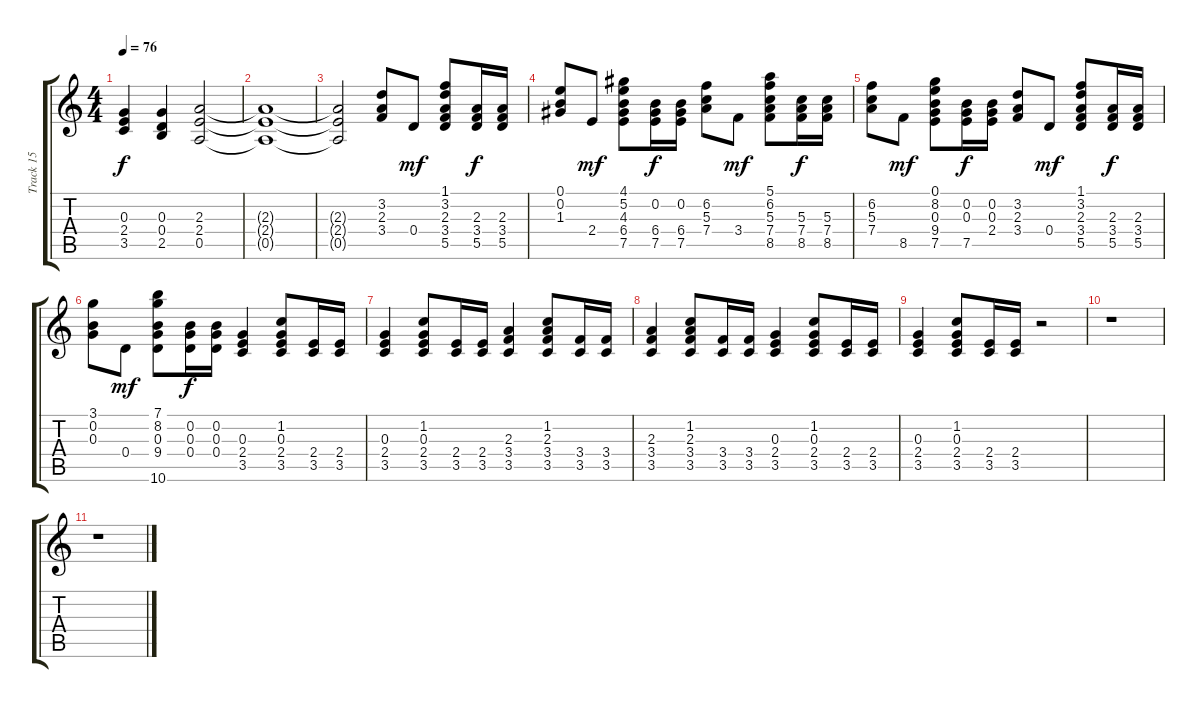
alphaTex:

\track ("Track 15" "Track 15") {instrument electricguitarjazz}
\staff {score tabs}
\tuning (E4 B3 G3 D3 A2 E2) {hide}
\ts (4 4)
\tempo 76
\clef g2
\ks c
(0.3 2.4 3.5).4{dy f} (0.3 0.4 2.5).4 (2.3 2.4 0.5).2 |
(2.3{t} 2.4{t} 0.5{t}).1 |
(2.3{t} 2.4{t} 0.5{t}).2 (3.2 2.3 3.4).8 0.4.8{dy mf} (1.1 3.2 2.3 3.4 5.5).8 (2.3 3.4 5.5).16{dy f} (2.3 3.4 5.5).16 |
(0.1 0.2 1.3).8 2.4.8{dy mf} (4.1 5.2 4.3 6.4 7.5).8 (0.2 6.4 7.5).16{dy f} (0.2 6.4 7.5).16 (6.2 5.3 7.4).8 3.4.8{dy mf} (5.1 6.2 5.3 7.4 8.5).8 (5.3 7.4 8.5).16{dy f} (5.3 7.4 8.5).16 |
(6.2 5.3 7.4).8 8.5.8{dy mf} (0.1 8.2 0.3 9.4 7.5).8 (0.2 0.3 7.5).16{dy f} (0.2 0.3 2.4).16 (3.2 2.3 3.4).8 0.4.8{dy mf} (1.1 3.2 2.3 3.4 5.5).8 (2.3 3.4 5.5).16{dy f} (2.3 3.4 5.5).16 |
(3.1 0.2 0.3).8 0.4.8{dy mf} (7.1 8.2 0.3 9.4 10.6).8 (0.2 0.3 0.4).16{dy f} (0.2 0.3 0.4).16 (0.3 2.4 3.5).4 (1.2 0.3 2.4 3.5).8 (2.4 3.5).16 (2.4 3.5).16 |
(0.3 2.4 3.5).4 (1.2 0.3 2.4 3.5).8 (2.4 3.5).16 (2.4 3.5).16 (2.3 3.4 3.5).4 (1.2 2.3 3.4 3.5).8 (3.4 3.5).16 (3.4 3.5).16 |
(2.3 3.4 3.5).4 (1.2 2.3 3.4 3.5).8 (3.4 3.5).16 (3.4 3.5).16 (0.3 2.4 3.5).4 (1.2 0.3 2.4 3.5).8 (2.4 3.5).16 (2.4 3.5).16 |
(0.3 2.4 3.5).4 (1.2 0.3 2.4 3.5).8 (2.4 3.5).16 (2.4 3.5).16 r.2 |
r.1 |
r.1
